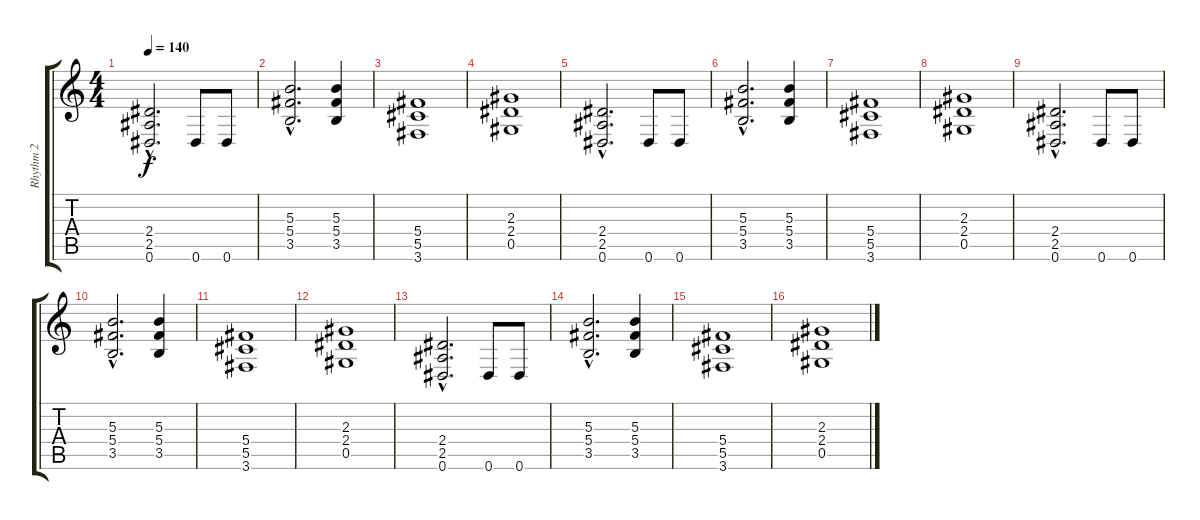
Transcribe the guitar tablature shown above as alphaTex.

\track ("Rhythm 2" "Rhythm 2") {instrument overdrivenguitar}
\staff {score tabs}
\tuning (Eb4 Bb3 Gb3 Db3 Ab2 Eb2) {hide}
\ts (4 4)
\tempo 140
\clef g2
\ks c
(2.4{hac} 2.5{hac} 0.6{hac}).2{d dy f} 0.6.8 0.6.8 |
(5.3{hac} 5.4{hac} 3.5{hac}).2{d} (5.3 5.4 3.5).4 |
(5.4 5.5 3.6).1 |
(2.3 2.4 0.5).1 |
(2.4{hac} 2.5{hac} 0.6{hac}).2{d} 0.6.8 0.6.8 |
(5.3{hac} 5.4{hac} 3.5{hac}).2{d} (5.3 5.4 3.5).4 |
(5.4 5.5 3.6).1 |
(2.3 2.4 0.5).1 |
(2.4{hac} 2.5{hac} 0.6{hac}).2{d} 0.6.8 0.6.8 |
(5.3{hac} 5.4{hac} 3.5{hac}).2{d} (5.3 5.4 3.5).4 |
(5.4 5.5 3.6).1 |
(2.3 2.4 0.5).1 |
(2.4{hac} 2.5{hac} 0.6{hac}).2{d} 0.6.8 0.6.8 |
(5.3{hac} 5.4{hac} 3.5{hac}).2{d} (5.3 5.4 3.5).4 |
(5.4 5.5 3.6).1 |
(2.3 2.4 0.5).1
